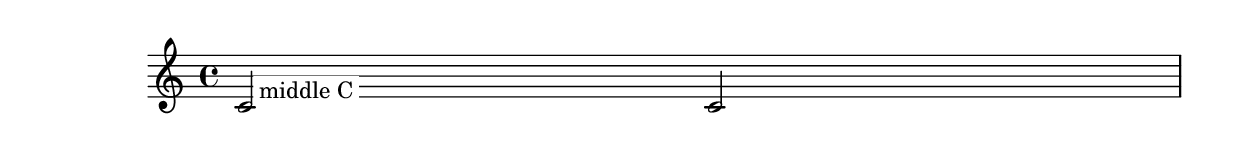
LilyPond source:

%% DO NOT EDIT this file manually; it is automatically
%% generated from LSR http://lsr.dsi.unimi.it
%% Make any changes in LSR itself, or in Documentation/snippets/new/ ,
%% and then run scripts/auxiliar/makelsr.py
%%
%% This file is in the public domain.
\version "2.14.2"

\header {
  lsrtags = "editorial-annotations, really-cool, text"

  texidoc = "
The @code{\\whiteout} command underlays a markup with a white box.
Since staff lines are in a lower layer than most other grobs, this
white box will not overlap any other grob.

"
  doctitle = "Blanking staff lines using the \\whiteout command"
} % begin verbatim


\layout { ragged-right = ##f }
\relative c' {
  \override TextScript #'extra-offset = #'(2 . 4)
  c2-\markup { \whiteout \pad-markup #0.5 "middle C" } c
}
